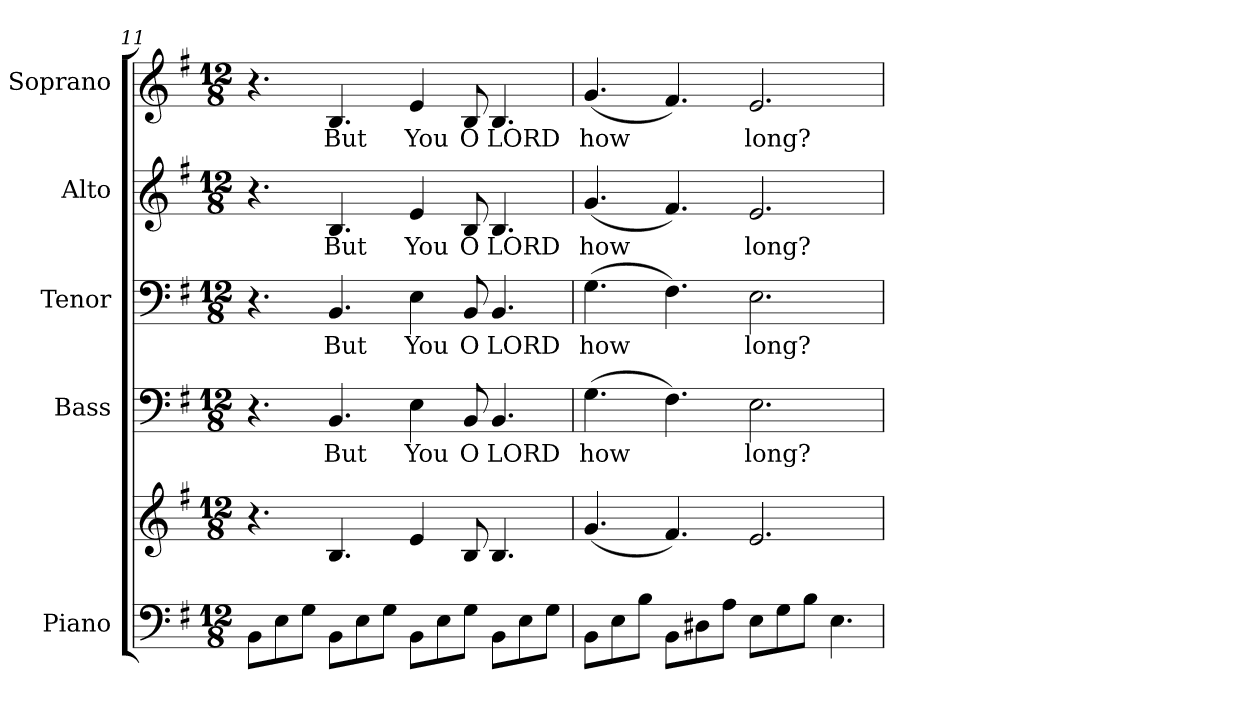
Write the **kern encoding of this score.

**kern	**kern	**kern	**text	**kern	**text	**kern	**text	**kern	**text
*part5	*part5	*part4	*part4	*part3	*part3	*part2	*part2	*part1	*part1
*staff6	*staff5	*staff4	*staff4	*staff3	*staff3	*staff2	*staff2	*staff1	*staff1
*I"Piano	*	*I"Bass	*	*I"Tenor	*	*I"Alto	*	*I"Soprano	*
*I'Pno.	*	*I'B.	*	*I'T.	*	*I'A.	*	*I'S.	*
!!LO:PB:g=z
*clefF4	*clefG2	*clefF4	*	*clefF4	*	*clefG2	*	*clefG2	*
*k[f#]	*k[f#]	*k[f#]	*	*k[f#]	*	*k[f#]	*	*k[f#]	*
*G:	*G:	*G:	*	*G:	*	*G:	*	*G:	*
*M12/8	*M12/8	*M12/8	*	*M12/8	*	*M12/8	*	*M12/8	*
=11	=11	=11	=11	=11	=11	=11	=11	=11	=11
8BBi\L	4.r	4.r	.	4.r	.	4.r	.	4.r	.
8Ei\	.	.	.	.	.	.	.	.	.
8Gi\J	.	.	.	.	.	.	.	.	.
!	!	!	!LO:LY:b:color=#000000	!	!	!	!	!	!
!	!	!	!	!	!LO:LY:b:color=#000000	!	!	!	!
!	!	!	!	!	!	!	!LO:LY:b:color=#000000	!	!
!	!	!	!	!	!	!	!	!	!LO:LY:b:color=#000000
8BBi\L	4.Bi/	4.BBi/	But	4.BBi/	But	4.Bi/	But	4.Bi/	But
8Ei\	.	.	.	.	.	.	.	.	.
8Gi\J	.	.	.	.	.	.	.	.	.
!	!	!	!LO:LY:b:color=#000000	!	!	!	!	!	!
!	!	!	!	!	!LO:LY:b:color=#000000	!	!	!	!
!	!	!	!	!	!	!	!LO:LY:b:color=#000000	!	!
!	!	!	!	!	!	!	!	!	!LO:LY:b:color=#000000
8BBi\L	4ei/	4Ei\	You	4Ei\	You	4ei/	You	4ei/	You
8Ei\	.	.	.	.	.	.	.	.	.
!	!	!	!LO:LY:b:color=#000000	!	!	!	!	!	!
!	!	!	!	!	!LO:LY:b:color=#000000	!	!	!	!
!	!	!	!	!	!	!	!LO:LY:b:color=#000000	!	!
!	!	!	!	!	!	!	!	!	!LO:LY:b:color=#000000
8Gi\J	8Bi/	8BBi/	O	8BBi/	O	8Bi/	O	8Bi/	O
!	!	!	!LO:LY:b:color=#000000	!	!	!	!	!	!
!	!	!	!	!	!LO:LY:b:color=#000000	!	!	!	!
!	!	!	!	!	!	!	!LO:LY:b:color=#000000	!	!
!	!	!	!	!	!	!	!	!	!LO:LY:b:color=#000000
8BBi\L	4.Bi/	4.BBi/	LORD	4.BBi/	LORD	4.Bi/	LORD	4.Bi/	LORD
8Ei\	.	.	.	.	.	.	.	.	.
8Gi\J	.	.	.	.	.	.	.	.	.
=12	=12	=12	=12	=12	=12	=12	=12	=12	=12
!	!	!	!LO:LY:b:color=#000000	!	!	!	!	!	!
!	!	!	!	!	!LO:LY:b:color=#000000	!	!	!	!
!	!	!	!	!	!	!	!LO:LY:b:color=#000000	!	!
!	!	!	!	!	!	!	!	!	!LO:LY:b:color=#000000
8BBi\L	(4.gi/	(4.Gi\	how	(4.Gi\	how	(4.gi/	how	(4.gi/	how
8Ei\	.	.	.	.	.	.	.	.	.
8Bi\J	.	.	.	.	.	.	.	.	.
8BBi\L	4.f#i/)	4.F#i\)	.	4.F#i\)	.	4.f#i/)	.	4.f#i/)	.
8D#Xi\	.	.	.	.	.	.	.	.	.
8Ai\J	.	.	.	.	.	.	.	.	.
!	!	!	!LO:LY:b:color=#000000	!	!	!	!	!	!
!	!	!	!	!	!LO:LY:b:color=#000000	!	!	!	!
!	!	!	!	!	!	!	!LO:LY:b:color=#000000	!	!
!	!	!	!	!	!	!	!	!	!LO:LY:b:color=#000000
8Ei\L	2.ei/	2.Ei\	long?	2.Ei\	long?	2.ei/	long?	2.ei/	long?
8Gi\	.	.	.	.	.	.	.	.	.
8Bi\J	.	.	.	.	.	.	.	.	.
4.Ei\	.	.	.	.	.	.	.	.	.
=	=	=	=	=	=	=	=	=	=
*-	*-	*-	*-	*-	*-	*-	*-	*-	*-
